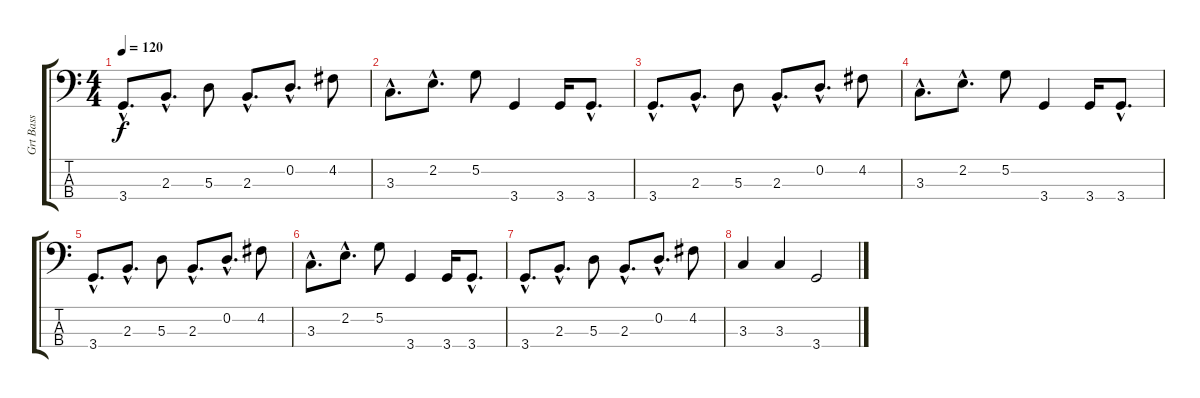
\track ("Grt Bass" "Grt Bass") {instrument electricbassfinger}
\staff {score tabs}
\tuning (G2 D2 A1 E1) {hide}
\ts (4 4)
\tempo 120
\clef f4
\ks c
3.4{hac}.8{d dy f} 2.3{hac}.8{d} 5.3.8 2.3{hac}.8{d} 0.2{hac}.8{d} 4.2.8 |
3.3{hac}.8{d} 2.2{hac}.8{d} 5.2.8 3.4.4 3.4.16 3.4{hac}.8{d} |
3.4{hac}.8{d} 2.3{hac}.8{d} 5.3.8 2.3{hac}.8{d} 0.2{hac}.8{d} 4.2.8 |
3.3{hac}.8{d} 2.2{hac}.8{d} 5.2.8 3.4.4 3.4.16 3.4{hac}.8{d} |
3.4{hac}.8{d} 2.3{hac}.8{d} 5.3.8 2.3{hac}.8{d} 0.2{hac}.8{d} 4.2.8 |
3.3{hac}.8{d} 2.2{hac}.8{d} 5.2.8 3.4.4 3.4.16 3.4{hac}.8{d} |
3.4{hac}.8{d} 2.3{hac}.8{d} 5.3.8 2.3{hac}.8{d} 0.2{hac}.8{d} 4.2.8 |
3.3.4 3.3.4 3.4.2
